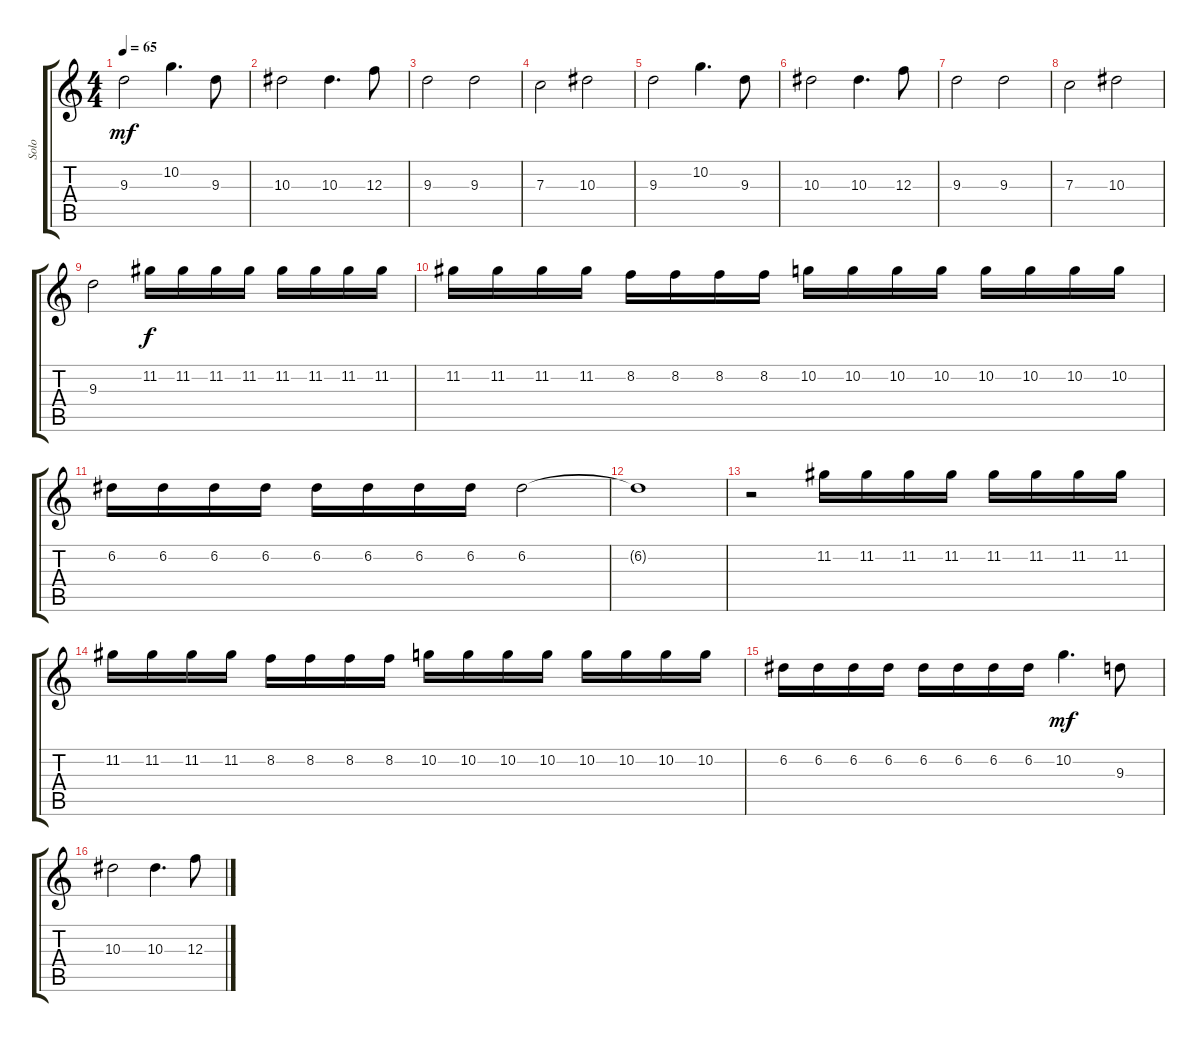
\track ("Solo" "Solo") {instrument distortionguitar}
\staff {score tabs}
\tuning (D4 A3 F3 C3 G2 C2) {hide}
\ts (4 4)
\tempo 65
\clef g2
\ks c
9.3.2{dy mf} 10.2.4{d} 9.3.8 |
10.3.2 10.3.4{d} 12.3.8 |
9.3.2 9.3.2 |
7.3.2 10.3.2 |
9.3.2 10.2.4{d} 9.3.8 |
10.3.2 10.3.4{d} 12.3.8 |
9.3.2 9.3.2 |
7.3.2 10.3.2 |
9.3.2 11.2.16{dy f} 11.2.16 11.2.16 11.2.16 11.2.16 11.2.16 11.2.16 11.2.16 |
11.2.16 11.2.16 11.2.16 11.2.16 8.2.16 8.2.16 8.2.16 8.2.16 10.2.16 10.2.16 10.2.16 10.2.16 10.2.16 10.2.16 10.2.16 10.2.16 |
6.2.16 6.2.16 6.2.16 6.2.16 6.2.16 6.2.16 6.2.16 6.2.16 6.2.2 |
6.2{t}.1 |
r.2 11.2.16 11.2.16 11.2.16 11.2.16 11.2.16 11.2.16 11.2.16 11.2.16 |
11.2.16 11.2.16 11.2.16 11.2.16 8.2.16 8.2.16 8.2.16 8.2.16 10.2.16 10.2.16 10.2.16 10.2.16 10.2.16 10.2.16 10.2.16 10.2.16 |
6.2.16 6.2.16 6.2.16 6.2.16 6.2.16 6.2.16 6.2.16 6.2.16 10.2.4{d dy mf} 9.3.8 |
10.3.2 10.3.4{d} 12.3.8
